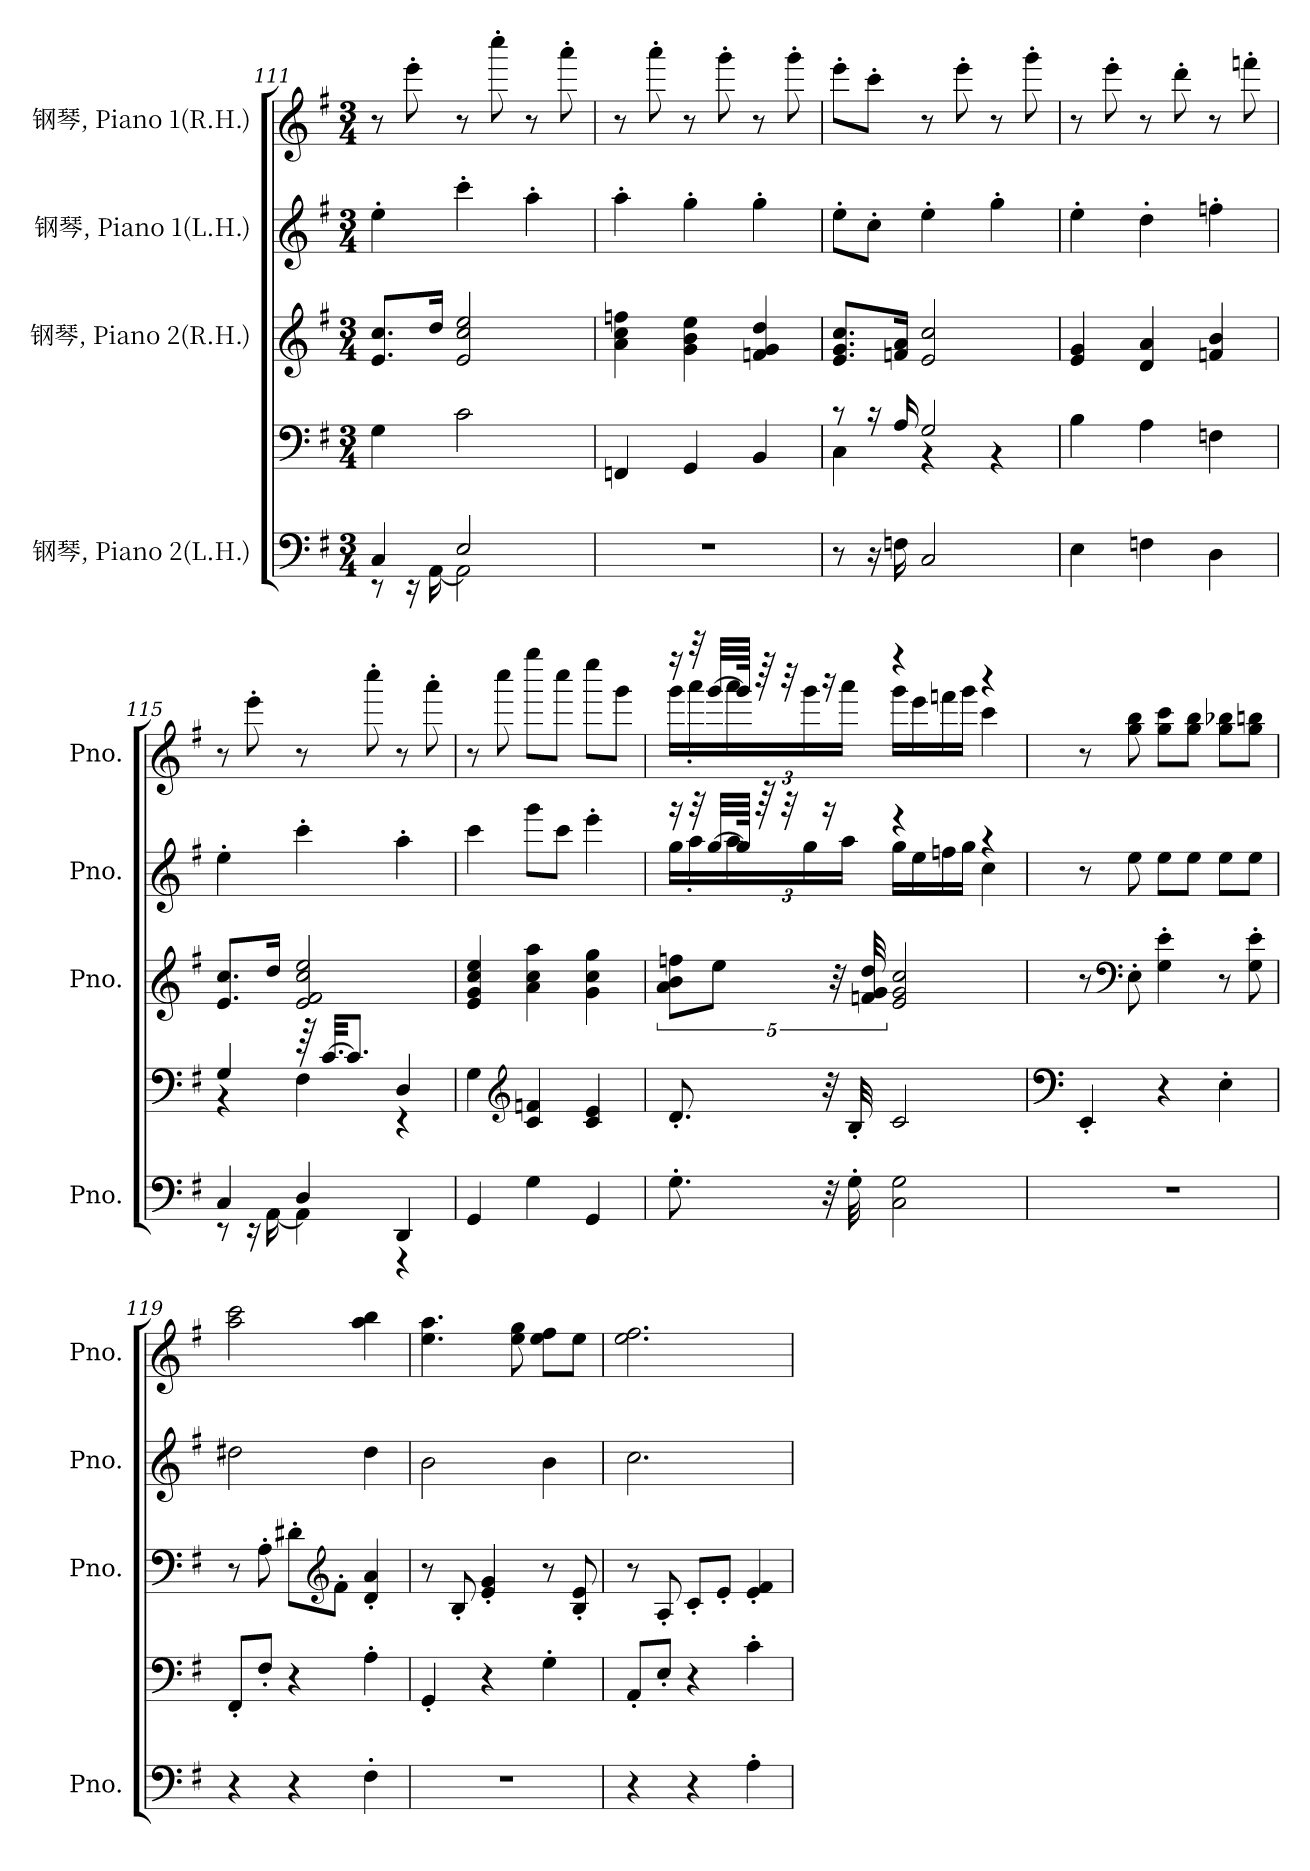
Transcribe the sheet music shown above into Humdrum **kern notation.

**kern	**kern	**kern	**kern	**kern
*part4	*part4	*part3	*part2	*part1
*staff5	*staff4	*staff3	*staff2	*staff1
*I"钢琴, Piano 2(L.H.)	*	*I"钢琴, Piano 2(R.H.)	*I"钢琴, Piano 1(L.H.)	*I"钢琴, Piano 1(R.H.)
*I'Pno.	*	*I'Pno.	*I'Pno.	*I'Pno.
*clefF4	*clefF4	*clefG2	*clefG2	*clefG2
*k[f#]	*k[f#]	*k[f#]	*k[f#]	*k[f#]
*M3/4	*M3/4	*M3/4	*M3/4	*M3/4
*MM95	*MM95	*MM95	*MM95	*MM95
=111	=111	=111	=111	=111
*^	*	*	*	*
4C/	8r	4G\	8.e/ 8.cc/L	4ee'\	8r
.	16r	.	.	.	8eee'\
.	[16AA\	.	16dd/Jk	.	.
*	*	*	*	*	*MM98
2E/	2AA\]	2c\	2e/ 2cc/ 2ee/	4ccc'\	8r
.	.	.	.	.	8cccc'\
*	*	*	*	*	*MM95
.	.	.	.	4aa'\	8r
.	.	.	.	.	8aaa'\
*v	*v	*	*	*	*
=112	=112	=112	=112	=112
*	*	*	*	*MM98
2.r	4FFn/	4a\ 4cc\ 4ffn\	4aa'\	8r
.	.	.	.	8aaa'\
*	*	*	*	*MM105
.	4GG/	4g\ 4b\ 4ee\	4gg'\	8r
.	.	.	.	8ggg'\
*	*	*	*	*MM102
.	4BB/	4fn/ 4g/ 4dd/	4gg'\	8r
.	.	.	.	8ggg'\
=113	=113	=113	=113	=113
*	*	*	*	*MM105
*	*^	*	*	*
8r	8r	4C\	8.e/ 8.g/ 8.cc/L	8ee'\L	8eee'\L
16r	16r	.	.	8cc'\J	8ccc'\J
16Fn\	16A/	.	16fn/ 16a/Jk	.	.
*	*	*	*	*	*MM98
2C/	2G/	4r	2e/ 2cc/	4ee'\	8r
.	.	.	.	.	8eee'\
*	*	*	*	*	*MM102
.	.	4r	.	4gg'\	8r
*	*	*	*	*	*MM92
.	.	.	.	.	8ggg'\
*	*v	*v	*	*	*
!!LO:PB:g=z
=114	=114	=114	=114	=114
*	*	*	*	*MM95
4E\	4B\	4e/ 4g/	4ee'\	8r
.	.	.	.	8eee'\
*	*	*	*	*MM102
4Fn\	4A\	4d/ 4a/	4dd'\	8r
.	.	.	.	8ddd'\
*	*	*	*	*MM98
4D\	4Fn\	4fn/ 4b/	4ffn'\	8r
.	.	.	.	8fffn'\
=115	=115	=115	=115	=115
*	*	*	*	*MM92
*^	*^	*	*	*
4C/	8r	4G/	4r	8.e/ 8.cc/L	4ee'\	8r
.	16r	.	.	.	.	8eee'\
.	[16AA\	.	.	16dd/Jk	.	.
*	*	*	*	*	*	*MM95
4D/	4AA\]	64r	4F#\	2e/ 2f#/ 2cc/ 2ee/	4ccc'\	8r
.	.	[32.c/KKL	.	.	.	.
.	.	8.c/J]	.	.	.	.
*	*	*	*	*	*	*MM87
.	.	.	.	.	.	8cccc'\
*	*	*	*	*	*	*MM90
4DD/	4r	4D/	4r	.	4aa'\	8r
*	*	*	*	*	*	*MM79
.	.	.	.	.	.	8aaa'\
*v	*v	*	*	*	*	*
*	*v	*v	*	*	*
=116	=116	=116	=116	=116
*	*	*	*	*MM89
4GG/	4G\	4e/ 4g/ 4cc/ 4ee/	4ccc\	8r
*	*	*	*	*MM92
.	.	.	.	8cccc\
*	*clefG2	*	*	*
*	*	*	*	*MM95
4G\	4c/ 4fn/	4a\ 4cc\ 4aa\	8ggg\L	8gggg\L
*	*	*	*	*MM98
.	.	.	8ccc\J	8cccc\J
*	*	*	*	*MM92
4GG/	4c/ 4e/	4g\ 4cc\ 4gg\	4eee'\	8eeee\L
*	*	*	*	*MM84
.	.	.	.	8ggg\J
!!LO:LB:g=z
=117	=117	=117	=117	=117
*	*	*	*	*MM87
*	*	*	*^	*^
8.G'\	8.d'/	10a\ 10b\ 10ffn\L	16r	16gg\LL	16r	16ggg\LL
.	.	.	32r	16aa'\	32r	16aaa'\
.	.	.	[32gg/LLL	.	[32ggg/LLL	.
.	.	10ee\J	.	.	.	.
*	*	*	*	*Xbrackettup	*	*Xbrackettup
.	.	.	64gg/JJJk]	24aa\	64ggg/JJJk]	24aaa\
.	.	.	64r	.	64r	.
.	.	.	32r	.	32r	.
*	*	*	*	*	*MM63	*
.	.	.	.	24gg\	.	24ggg\
32r	32r	.	16r	.	16r	.
.	.	40r	.	.	.	.
*	*	*	*	*	*MM71	*
.	.	.	.	24aa\JJ	.	24aaa\JJ
32G'\	32B'/	.	.	.	.	.
.	.	40fn/ 40g/ 40dd/	.	.	.	.
*	*	*	*	*	*MM79	*
2C\ 2G\	2c/	2e/ 2g/ 2cc/	4r	16gg\LL	4r	16ggg\LL
.	.	.	.	16ee\	.	16eee\
*	*	*	*	*	*MM82	*
.	.	.	.	16ffn\	.	16fffn\
*	*	*	*	*	*MM71	*
.	.	.	.	16gg\JJ	.	16ggg\JJ
*	*	*	*	*	*MM63	*
.	.	.	4r	4cc\	4r	4ccc\
*	*	*	*v	*v	*	*
*	*	*	*	*v	*v
=118	=118	=118	=118	=118
*	*clefF4	*	*	*
*	*	*	*	*MM79
2.r	4EE'/	8r	8r	8r
*	*	*clefF4	*	*
*	*	*	*	*MM66
.	.	8E'\	8ee\	8gg\ 8bb\
*	*	*	*	*MM92
.	4r	4G\' 4e\'	8ee\L	8gg\ 8ccc\L
*	*	*	*	*MM102
.	.	.	8ee\J	8gg\ 8bb\J
*	*	*	*	*MM111
.	4E'\	8r	8ee\L	8gg\ 8bb-X\L
*	*	*	*	*MM102
.	.	8G\' 8e\'	8ee\J	8gg\ 8bbn\J
=119	=119	=119	=119	=119
*	*	*	*	*MM95
4r	8FF#'/L	8r	2dd#X\	2aa\ 2ccc\
.	8F#'/J	8A'\	.	.
4r	4r	8d#X'\L	.	.
*	*	*clefG2	*	*
.	.	8f#'\J	.	.
*	*	*	*	*MM102
4F#'\	4A'\	4d#/' 4a/'	4dd#\	4aa\ 4bb\
!!LO:PB:g=z
=120	=120	=120	=120	=120
*	*	*	*	*MM92
2.r	4GG'/	8r	2b\	4.ee\ 4.aa\
.	.	8B'/	.	.
.	4r	4e/' 4g/'	.	.
*	*	*	*	*MM92
.	.	.	.	8ee\ 8gg\
*	*	*	*	*MM102
.	4G'\	8r	4b\	8ee\ 8ff#\L
*	*	*	*	*MM98
.	.	8B/' 8e/'	.	8ee\J
=121	=121	=121	=121	=121
*	*	*	*	*MM95
4r	8AA'/L	8r	2.cc\	2.ee\ 2.ff#\
.	8E'/J	8A'/	.	.
4r	4r	8c'/L	.	.
.	.	8e'/J	.	.
4A'\	4c'\	4e/' 4f#/'	.	.
=	=	=	=	=
*-	*-	*-	*-	*-
